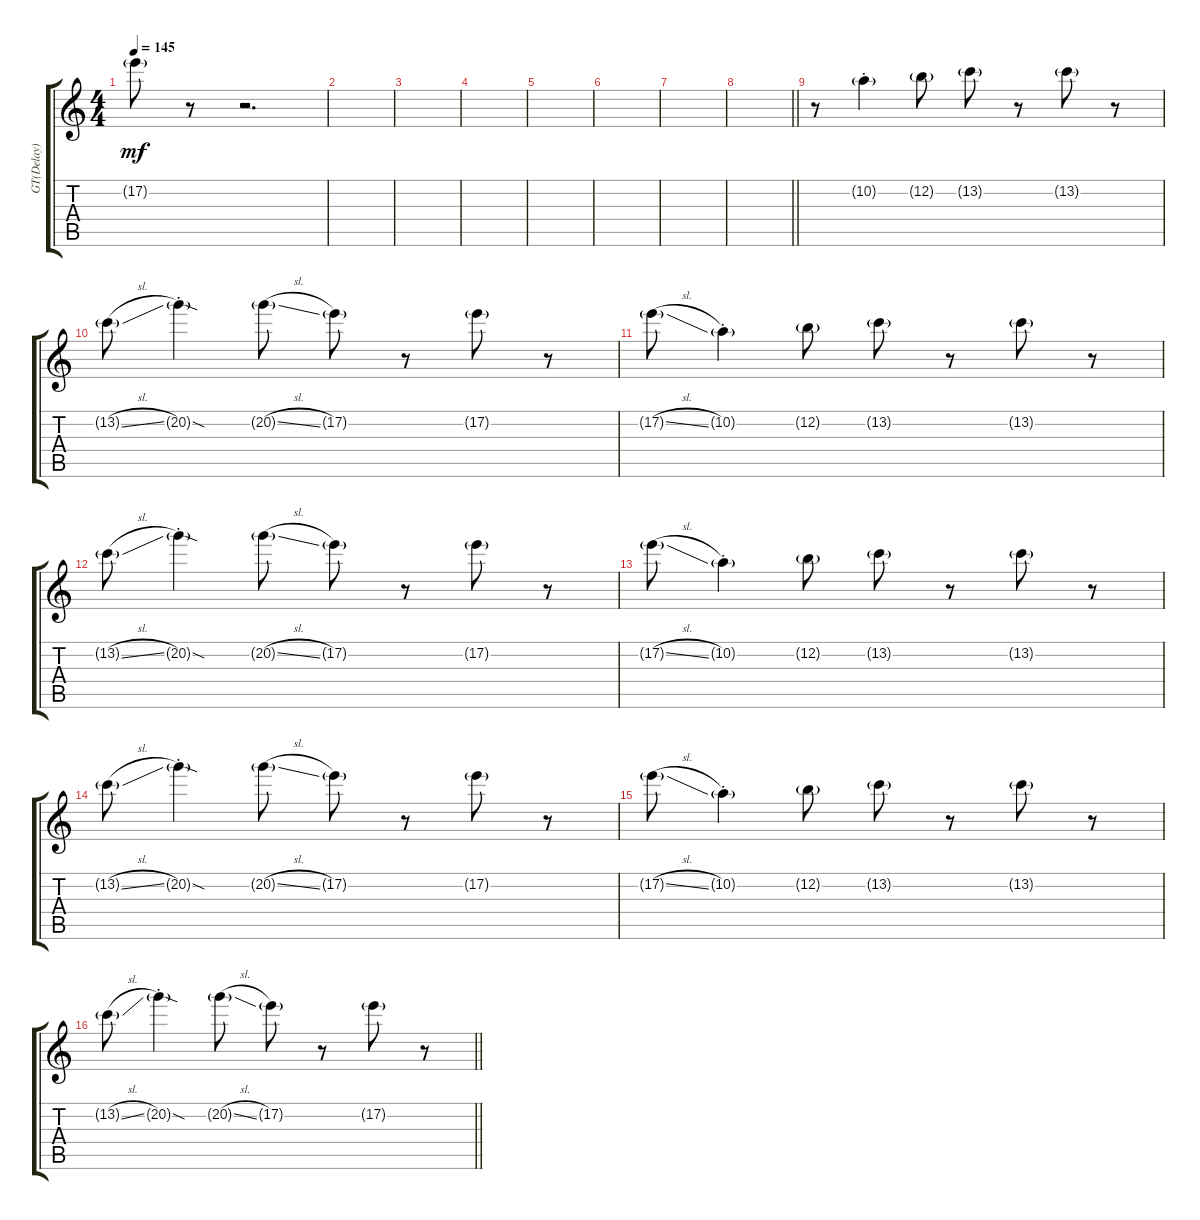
\track ("GT(Delay)" "GT(Delay)") {instrument overdrivenguitar}
\staff {score tabs}
\tuning (E4 B3 G3 D3 A2 E2) {hide}
\ts (4 4)
\tempo 145
\clef g2
\ks c
17.2{g}.8{dy mf} r.8 r.2{d} |
|
|
|
|
|
|
\barLineRight lightlight
|
r.8 10.2{g st}.4 12.2{g}.8 13.2{g}.8 r.8 13.2{g}.8 r.8 |
13.2{sl g}.8 20.2{sod g st}.4 20.2{sl g}.8 17.2{g}.8 r.8 17.2{g}.8 r.8 |
17.2{sl g}.8 10.2{g st}.4 12.2{g}.8 13.2{g}.8 r.8 13.2{g}.8 r.8 |
13.2{sl g}.8 20.2{sod g st}.4 20.2{sl g}.8 17.2{g}.8 r.8 17.2{g}.8 r.8 |
17.2{sl g}.8 10.2{g st}.4 12.2{g}.8 13.2{g}.8 r.8 13.2{g}.8 r.8 |
13.2{sl g}.8 20.2{sod g st}.4 20.2{sl g}.8 17.2{g}.8 r.8 17.2{g}.8 r.8 |
17.2{sl g}.8 10.2{g st}.4 12.2{g}.8 13.2{g}.8 r.8 13.2{g}.8 r.8 |
\barLineRight lightlight
13.2{sl g}.8 20.2{sod g st}.4 20.2{sl g}.8 17.2{g}.8 r.8 17.2{g}.8 r.8
